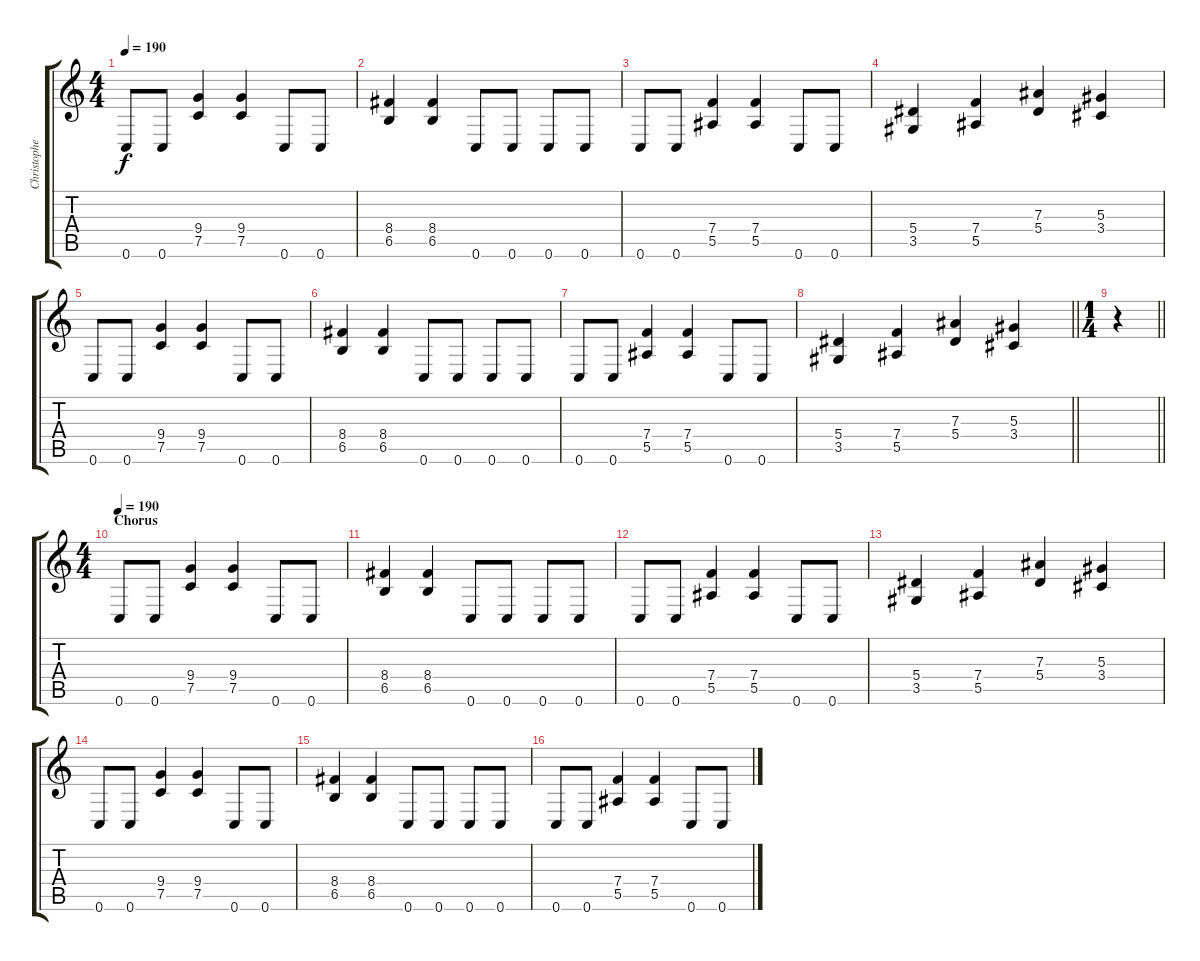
\track ("Christopher Ammot" "Christophe") {instrument distortionguitar}
\staff {score tabs}
\tuning (C4 G3 Eb3 Bb2 F2 C2) {hide}
\ts (4 4)
\tempo 190
\clef g2
\ks c
0.6.8{dy f} 0.6.8 (9.4 7.5).4 (9.4 7.5).4 0.6.8 0.6.8 |
(8.4 6.5).4 (8.4 6.5).4 0.6.8 0.6.8 0.6.8 0.6.8 |
0.6.8 0.6.8 (7.4 5.5).4 (7.4 5.5).4 0.6.8 0.6.8 |
(5.4 3.5).4 (7.4 5.5).4 (7.3 5.4).4 (5.3 3.4).4 |
0.6.8 0.6.8 (9.4 7.5).4 (9.4 7.5).4 0.6.8 0.6.8 |
(8.4 6.5).4 (8.4 6.5).4 0.6.8 0.6.8 0.6.8 0.6.8 |
0.6.8 0.6.8 (7.4 5.5).4 (7.4 5.5).4 0.6.8 0.6.8 |
\barLineRight lightlight
(5.4 3.5).4 (7.4 5.5).4 (7.3 5.4).4 (5.3 3.4).4 |
\ts (1 4)
\barLineRight lightlight
r.4 |
\ts (4 4)
\section ("" "Chorus")
\tempo 190
0.6.8 0.6.8 (9.4 7.5).4 (9.4 7.5).4 0.6.8 0.6.8 |
(8.4 6.5).4 (8.4 6.5).4 0.6.8 0.6.8 0.6.8 0.6.8 |
0.6.8 0.6.8 (7.4 5.5).4 (7.4 5.5).4 0.6.8 0.6.8 |
(5.4 3.5).4 (7.4 5.5).4 (7.3 5.4).4 (5.3 3.4).4 |
0.6.8 0.6.8 (9.4 7.5).4 (9.4 7.5).4 0.6.8 0.6.8 |
(8.4 6.5).4 (8.4 6.5).4 0.6.8 0.6.8 0.6.8 0.6.8 |
0.6.8 0.6.8 (7.4 5.5).4 (7.4 5.5).4 0.6.8 0.6.8
